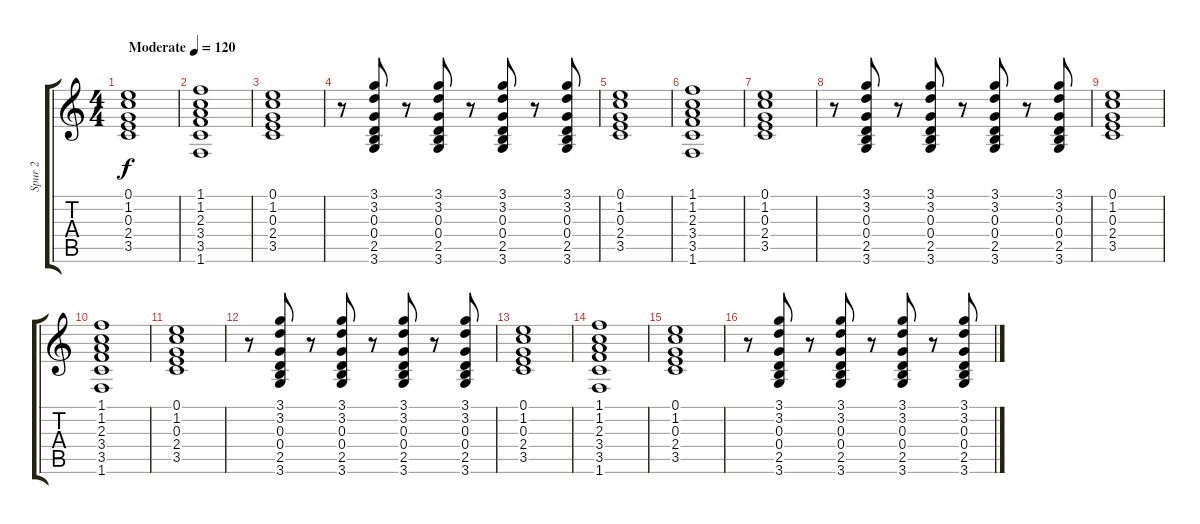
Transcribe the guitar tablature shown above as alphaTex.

\track ("Spur 2" "Spur 2") {instrument acousticguitarsteel}
\staff {score tabs}
\tuning (E4 B3 G3 D3 A2 E2) {hide}
\ts (4 4)
\tempo (120 "Moderate")
\clef g2
\ks c
(0.1 1.2 0.3 2.4 3.5).1{dy f instrument acousticguitarsteel} |
(1.1 1.2 2.3 3.4 3.5 1.6).1 |
(0.1 1.2 0.3 2.4 3.5).1 |
r.8 (3.1 3.2 0.3 0.4 2.5 3.6).8 r.8 (3.1 3.2 0.3 0.4 2.5 3.6).8 r.8 (3.1 3.2 0.3 0.4 2.5 3.6).8 r.8 (3.1 3.2 0.3 0.4 2.5 3.6).8 |
(0.1 1.2 0.3 2.4 3.5).1 |
(1.1 1.2 2.3 3.4 3.5 1.6).1 |
(0.1 1.2 0.3 2.4 3.5).1 |
r.8 (3.1 3.2 0.3 0.4 2.5 3.6).8 r.8 (3.1 3.2 0.3 0.4 2.5 3.6).8 r.8 (3.1 3.2 0.3 0.4 2.5 3.6).8 r.8 (3.1 3.2 0.3 0.4 2.5 3.6).8 |
(0.1 1.2 0.3 2.4 3.5).1 |
(1.1 1.2 2.3 3.4 3.5 1.6).1 |
(0.1 1.2 0.3 2.4 3.5).1 |
r.8 (3.1 3.2 0.3 0.4 2.5 3.6).8 r.8 (3.1 3.2 0.3 0.4 2.5 3.6).8 r.8 (3.1 3.2 0.3 0.4 2.5 3.6).8 r.8 (3.1 3.2 0.3 0.4 2.5 3.6).8 |
(0.1 1.2 0.3 2.4 3.5).1 |
(1.1 1.2 2.3 3.4 3.5 1.6).1 |
(0.1 1.2 0.3 2.4 3.5).1 |
r.8 (3.1 3.2 0.3 0.4 2.5 3.6).8 r.8 (3.1 3.2 0.3 0.4 2.5 3.6).8 r.8 (3.1 3.2 0.3 0.4 2.5 3.6).8 r.8 (3.1 3.2 0.3 0.4 2.5 3.6).8
